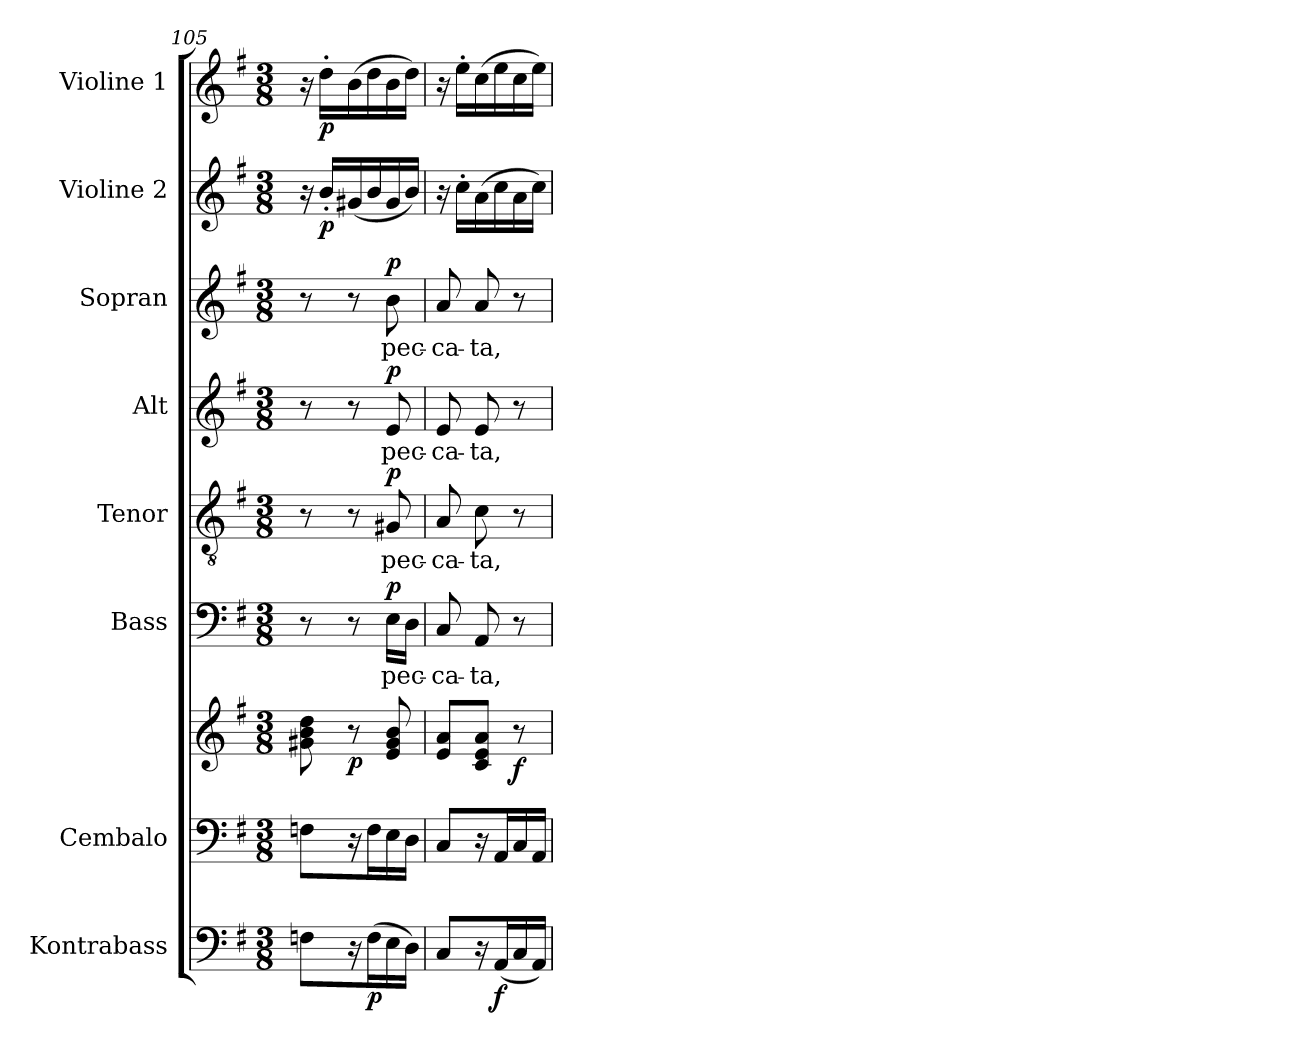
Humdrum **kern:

**kern	**dynam	**kern	**kern	**dynam	**kern	**text	**dynam	**kern	**text	**dynam	**kern	**text	**dynam	**kern	**text	**dynam	**kern	**dynam	**kern	**dynam
*part8	*part8	*part7	*part7	*part7	*part6	*part6	*part6	*part5	*part5	*part5	*part4	*part4	*part4	*part3	*part3	*part3	*part2	*part2	*part1	*part1
*staff9	*staff9	*staff8	*staff7	*staff7/8	*staff6	*staff6	*staff6	*staff5	*staff5	*staff5	*staff4	*staff4	*staff4	*staff3	*staff3	*staff3	*staff2	*staff2	*staff1	*staff1
*I"Kontrabass	*	*I"Cembalo	*	*	*I"Bass	*	*	*I"Tenor	*	*	*I"Alt	*	*	*I"Sopran	*	*	*I"Violine 2	*	*I"Violine 1	*
*I'Kb.	*	*I'Cemb.	*	*	*I'B.	*	*	*I'T.	*	*	*I'A.	*	*	*I'S.	*	*	*I'Vl. 2	*	*I'Vl. 1	*
*clefF4	*	*clefF4	*clefG2	*	*clefF4	*	*	*clefGv2	*	*	*clefG2	*	*	*clefG2	*	*	*clefG2	*	*clefG2	*
*ITrd7c12	*	*	*	*	*	*	*	*	*	*	*	*	*	*	*	*	*	*	*	*
*k[f#]	*	*k[f#]	*k[f#]	*	*k[f#]	*	*	*k[f#]	*	*	*k[f#]	*	*	*k[f#]	*	*	*k[f#]	*	*k[f#]	*
*G:	*	*G:	*G:	*	*G:	*	*	*G:	*	*	*G:	*	*	*G:	*	*	*G:	*	*G:	*
*M3/8	*	*M3/8	*M3/8	*	*M3/8	*	*	*M3/8	*	*	*M3/8	*	*	*M3/8	*	*	*M3/8	*	*M3/8	*
=105	=105	=105	=105	=105	=105	=105	=105	=105	=105	=105	=105	=105	=105	=105	=105	=105	=105	=105	=105	=105
8FFn\L	.	8Fn\L	8g#X\ 8b\ 8dd\	.	8r	.	.	8r	.	.	8r	.	.	8r	.	.	16r	.	16r	.
!	!	!	!	!	!	!	!	!	!	!	!	!	!	!	!	!	!	!LO:DY:b	!	!LO:DY:b
.	.	.	.	.	.	.	.	.	.	.	.	.	.	.	.	.	16b'</LL	p	16dd'>\LL	p
!	!	!	!	!LO:DY:b	!	!	!	!	!	!	!	!	!	!	!	!	!	!	!	!
16r	.	16r	8r	p	8r	.	.	8r	.	.	8r	.	.	8r	.	.	(<16g#X/	.	(>16b\	.
!	!LO:DY:b	!	!	!	!	!	!	!	!	!	!	!	!	!	!	!	!	!	!	!
(>16FF\L	p	16F\L	.	.	.	.	.	.	.	.	.	.	.	.	.	.	16b/	.	16dd\	.
!	!	!	!	!	!	!LO:LY:b	!LO:DY:a	!	!LO:LY:b	!LO:DY:a	!	!LO:LY:b	!LO:DY:a	!	!LO:LY:b	!LO:DY:a	!	!	!	!
16EE\	.	16E\	8e/ 8g#/ 8b/	.	16E\LL	pec-	p	8G#X/	pec-	p	8e/	pec-	p	8b\	pec-	p	16g#/	.	16b\	.
16DD\JJ)	.	16D\JJ	.	.	16D\JJ	.	.	.	.	.	.	.	.	.	.	.	16b/JJ)	.	16dd\JJ)	.
=106	=106	=106	=106	=106	=106	=106	=106	=106	=106	=106	=106	=106	=106	=106	=106	=106	=106	=106	=106	=106
!	!	!	!	!	!	!LO:LY:b	!	!	!LO:LY:b	!	!	!LO:LY:b	!	!	!LO:LY:b	!	!	!	!	!
8CC/L	.	8C/L	8e/ 8a/L	.	8C/	-ca-	.	8A/	-ca-	.	8e/	-ca-	.	8a/	-ca-	.	16r	.	16r	.
.	.	.	.	.	.	.	.	.	.	.	.	.	.	.	.	.	16cc'>\LL	.	16ee'>\LL	.
!	!	!	!	!	!	!LO:LY:b	!	!	!LO:LY:b	!	!	!LO:LY:b	!	!	!LO:LY:b	!	!	!	!	!
16r	.	16r	8c/ 8e/ 8a/J	.	8AA/	-ta,	.	8c\	-ta,	.	8e/	-ta,	.	8a/	-ta,	.	(>16a\	.	(>16cc\	.
!	!LO:DY:b	!	!	!	!	!	!	!	!	!	!	!	!	!	!	!	!	!	!	!
(<16AAA/L	f	16AA/L	.	.	.	.	.	.	.	.	.	.	.	.	.	.	16cc\	.	16ee\	.
!	!	!	!	!LO:DY:b	!	!	!	!	!	!	!	!	!	!	!	!	!	!	!	!
16CC/	.	16C/	8r	f	8r	.	.	8r	.	.	8r	.	.	8r	.	.	16a\	.	16cc\	.
16AAA/JJ)	.	16AA/JJ	.	.	.	.	.	.	.	.	.	.	.	.	.	.	16cc\JJ)	.	16ee\JJ)	.
=	=	=	=	=	=	=	=	=	=	=	=	=	=	=	=	=	=	=	=	=
*-	*-	*-	*-	*-	*-	*-	*-	*-	*-	*-	*-	*-	*-	*-	*-	*-	*-	*-	*-	*-
